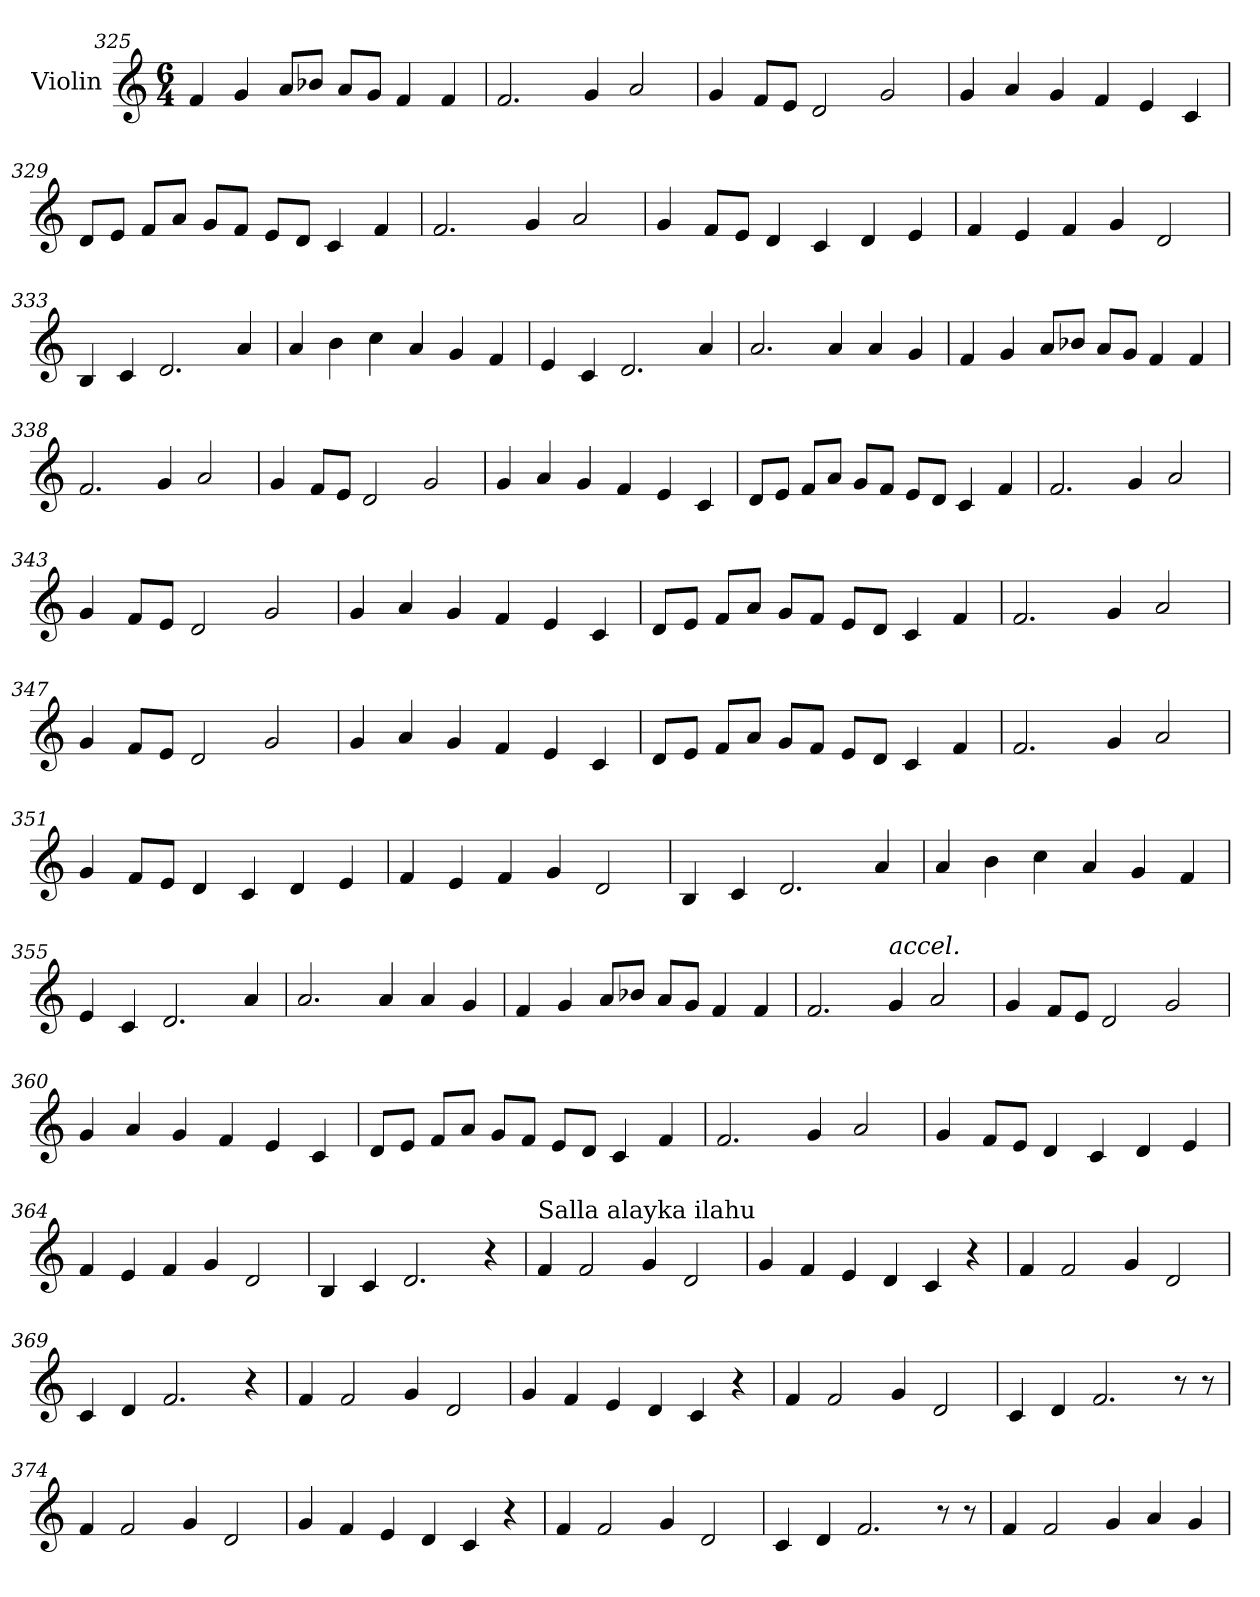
**kern
*part1
*staff1
*I"Violin
!!LO:LB:g=z
*clefG2
*k[]
*M6/4
=325
4f/
4g/
8a/L
8b-X/J
8a/L
8g/J
4f/
4f/
=326
2.f/
4g/
2a/
=327
4g/
8f/L
8e/J
2d/
2g/
=328
4g/
4a/
4g/
4f/
4e/
4c/
!!LO:LB:g=z
=329
8d/L
8e/J
8f/L
8a/J
8g/L
8f/J
8e/L
8d/J
4c/
4f/
=330
2.f/
4g/
2a/
=331
4g/
8f/L
8e/J
4d/
4c/
4d/
4e/
=332
4f/
4e/
4f/
4g/
2d/
!!LO:LB:g=z
=333
4B/
4c/
2.d/
4a/
=334
4a/
4b\
4cc\
4a/
4g/
4f/
=335
4e/
4c/
2.d/
4a/
=336
2.a/
4a/
4a/
4g/
!!LO:PB:g=z
=337
4f/
4g/
8a/L
8b-X/J
8a/L
8g/J
4f/
4f/
=338
2.f/
4g/
2a/
=339
4g/
8f/L
8e/J
2d/
2g/
=340
4g/
4a/
4g/
4f/
4e/
4c/
!!LO:LB:g=z
=341
8d/L
8e/J
8f/L
8a/J
8g/L
8f/J
8e/L
8d/J
4c/
4f/
=342
2.f/
4g/
2a/
=343
4g/
8f/L
8e/J
2d/
2g/
=344
4g/
4a/
4g/
4f/
4e/
4c/
!!LO:LB:g=z
=345
8d/L
8e/J
8f/L
8a/J
8g/L
8f/J
8e/L
8d/J
4c/
4f/
=346
2.f/
4g/
2a/
=347
4g/
8f/L
8e/J
2d/
2g/
=348
4g/
4a/
4g/
4f/
4e/
4c/
!!LO:LB:g=z
=349
8d/L
8e/J
8f/L
8a/J
8g/L
8f/J
8e/L
8d/J
4c/
4f/
=350
2.f/
4g/
2a/
=351
4g/
8f/L
8e/J
4d/
4c/
4d/
4e/
=352
4f/
4e/
4f/
4g/
2d/
!!LO:LB:g=z
=353
4B/
4c/
2.d/
4a/
=354
4a/
4b\
4cc\
4a/
4g/
4f/
=355
4e/
4c/
2.d/
4a/
=356
2.a/
4a/
4a/
4g/
!!LO:LB:g=z
=357
4f/
4g/
8a/L
8b-X/J
8a/L
8g/J
4f/
4f/
=358
2.f/
!LO:TX:a:i:t=accel.
4g/
2a/
=359
4g/
8f/L
8e/J
2d/
2g/
=360
4g/
4a/
4g/
4f/
4e/
4c/
!!LO:LB:g=z
=361
8d/L
8e/J
8f/L
8a/J
8g/L
8f/J
8e/L
8d/J
4c/
4f/
=362
2.f/
4g/
2a/
=363
4g/
8f/L
8e/J
4d/
4c/
4d/
4e/
=364
4f/
4e/
4f/
4g/
2d/
!!LO:LB:g=z
=365
4B/
4c/
2.d/
4r
=366
*MM110
!LO:TX:a:t=Salla alayka ilahu
4f/
2f/
4g/
2d/
=367
4g/
4f/
4e/
4d/
4c/
4r
=368
4f/
2f/
4g/
2d/
!!LO:PB:g=z
=369
4c/
4d/
2.f/
4r
=370
4f/
2f/
4g/
2d/
=371
4g/
4f/
4e/
4d/
4c/
4r
=372
4f/
2f/
4g/
2d/
!!LO:LB:g=z
=373
4c/
4d/
2.f/
8r
8r
=374
4f/
2f/
4g/
2d/
=375
4g/
4f/
4e/
4d/
4c/
4r
=376
4f/
2f/
4g/
2d/
!!LO:LB:g=z
=377
4c/
4d/
2.f/
8r
8r
=378
4f/
2f/
4g/
4a/
4g/
=
*-
